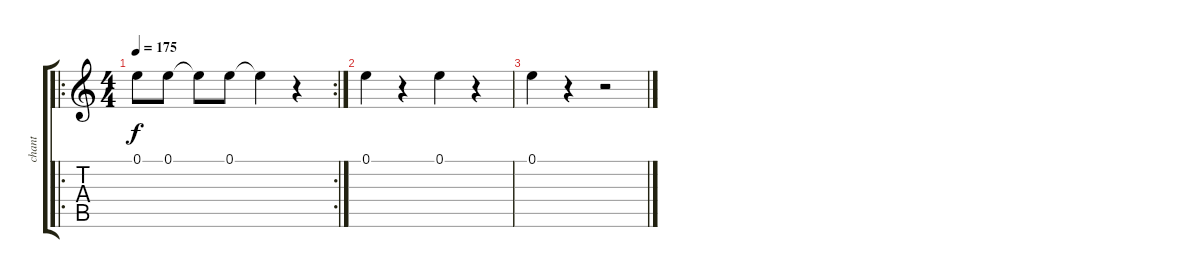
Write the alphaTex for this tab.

\track ("chant" "chant") {instrument slapbass1}
\staff {score tabs}
\tuning (E4 B3 G3 D3 A2 E2) {hide}
\ro
\rc 2
\ts (4 4)
\tempo 175
\clef g2
\ks c
0.1.8{dy f} 0.1.8 0.1{t}.8 0.1.8 0.1{t}.4 r.4 |
0.1.4 r.4 0.1.4 r.4 |
0.1.4 r.4 r.2
